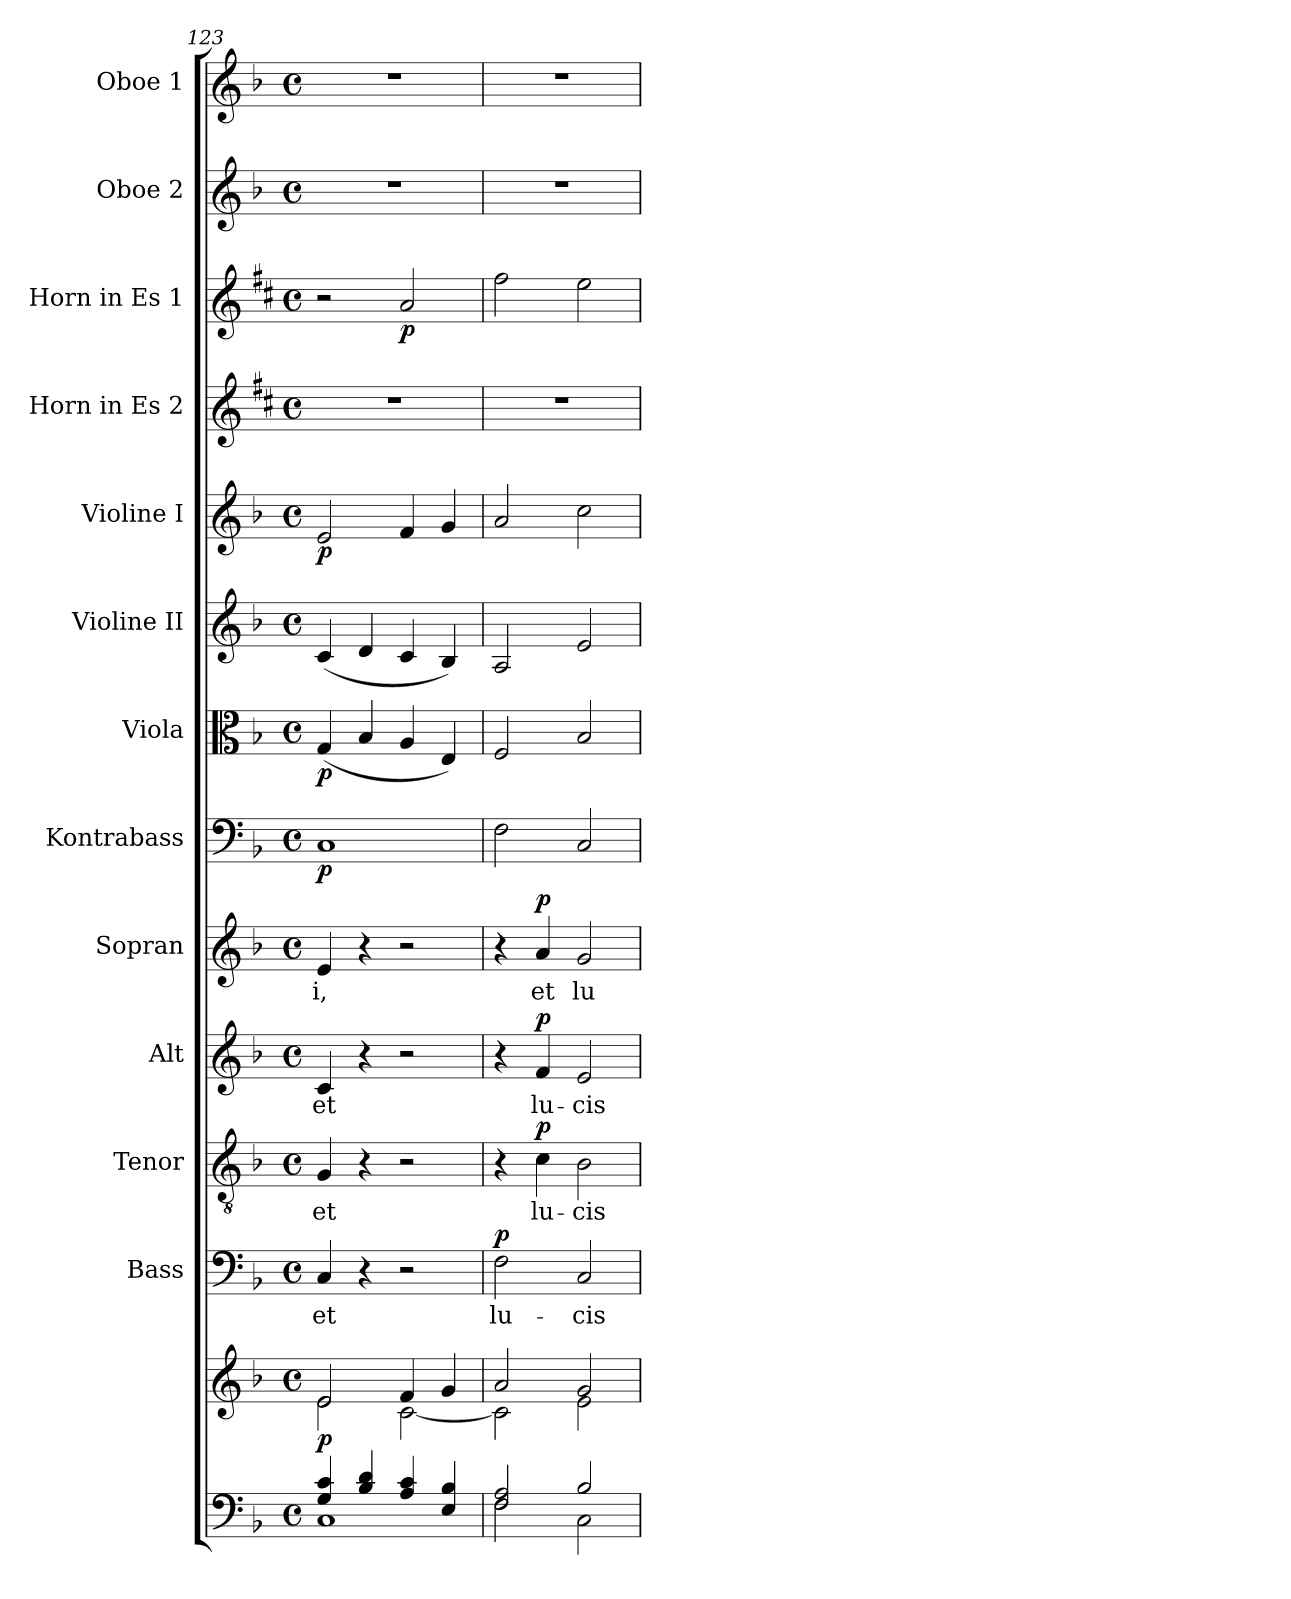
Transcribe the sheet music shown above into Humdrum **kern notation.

**kern	**kern	**dynam	**kern	**text	**dynam	**kern	**text	**dynam	**kern	**text	**dynam	**kern	**text	**dynam	**kern	**dynam	**kern	**dynam	**kern	**kern	**dynam	**kern	**kern	**dynam	**kern	**kern
*part13	*part13	*part13	*part12	*part12	*part12	*part11	*part11	*part11	*part10	*part10	*part10	*part9	*part9	*part9	*part8	*part8	*part7	*part7	*part6	*part5	*part5	*part4	*part3	*part3	*part2	*part1
*staff14	*staff13	*staff13/14	*staff12	*staff12	*staff12	*staff11	*staff11	*staff11	*staff10	*staff10	*staff10	*staff9	*staff9	*staff9	*staff8	*staff8	*staff7	*staff7	*staff6	*staff5	*staff5	*staff4	*staff3	*staff3	*staff2	*staff1
*	*	*	*I"Bass	*	*	*I"Tenor	*	*	*I"Alt	*	*	*I"Sopran	*	*	*I"Kontrabass	*	*I"Viola	*	*I"Violine II	*I"Violine I	*	*I"Horn in Es 2	*I"Horn in Es 1	*	*I"Oboe 2	*I"Oboe 1
*	*	*	*I'B.	*	*	*I'T.	*	*	*I'A.	*	*	*I'S.	*	*	*I'Kb.	*	*I'Vla.	*	*I'Vl. II	*I'Vl. I	*	*I'Hr. 2	*I'Hr. 1	*	*I'Ob. 2	*I'Ob. 1
*clefF4	*clefG2	*	*clefF4	*	*	*clefGv2	*	*	*clefG2	*	*	*clefG2	*	*	*clefF4	*	*clefC3	*	*clefG2	*clefG2	*	*clefG2	*clefG2	*	*clefG2	*clefG2
*	*	*	*	*	*	*	*	*	*	*	*	*	*	*	*ITrd7c12	*	*	*	*	*	*	*ITrd5c9	*ITrd5c9	*	*	*
*k[b-]	*k[b-]	*	*k[b-]	*	*	*k[b-]	*	*	*k[b-]	*	*	*k[b-]	*	*	*k[b-]	*	*k[b-]	*	*k[b-]	*k[b-]	*	*k[b-]	*k[b-]	*	*k[b-]	*k[b-]
*F:	*F:	*	*F:	*	*	*F:	*	*	*F:	*	*	*F:	*	*	*F:	*	*F:	*	*F:	*F:	*	*F:	*F:	*	*F:	*F:
*M4/4	*M4/4	*	*M4/4	*	*	*M4/4	*	*	*M4/4	*	*	*M4/4	*	*	*M4/4	*	*M4/4	*	*M4/4	*M4/4	*	*M4/4	*M4/4	*	*M4/4	*M4/4
*met(c)	*met(c)	*	*met(c)	*	*	*met(c)	*	*	*met(c)	*	*	*met(c)	*	*	*met(c)	*	*met(c)	*	*met(c)	*met(c)	*	*met(c)	*met(c)	*	*met(c)	*met(c)
=123	=123	=123	=123	=123	=123	=123	=123	=123	=123	=123	=123	=123	=123	=123	=123	=123	=123	=123	=123	=123	=123	=123	=123	=123	=123	=123
*^	*^	*	*	*	*	*	*	*	*	*	*	*	*	*	*	*	*	*	*	*	*	*	*	*	*	*
!	!	!	!	!LO:DY:b	!	!LO:LY:b	!	!	!LO:LY:b	!	!	!LO:LY:b	!	!	!LO:LY:b	!	!	!LO:DY:b	!	!LO:DY:b	!	!	!LO:DY:b	!	!	!	!	!
4G/ 4c/	1C	2e/	2e\	p	4C/	et	.	4G/	et	.	4c/	et	.	4e/	-i,	.	1CC	p	(<4G/	p	(<4c/	2e/	p	1r	2r	.	1r	1r
4B-/ 4d/	.	.	.	.	4r	.	.	4r	.	.	4r	.	.	4r	.	.	.	.	4B-/	.	4d/	.	.	.	.	.	.	.
!	!	!	!	!	!	!	!	!	!	!	!	!	!	!	!	!	!	!	!	!	!	!	!	!	!	!LO:DY:b	!	!
4A/ 4c/	.	4f/	[<2c\	.	2r	.	.	2r	.	.	2r	.	.	2r	.	.	.	.	4A/	.	4c/	4f/	.	.	2c/	p	.	.
4E/ 4B-/	.	4g/	.	.	.	.	.	.	.	.	.	.	.	.	.	.	.	.	4E/)	.	4B-/)	4g/	.	.	.	.	.	.
=124	=124	=124	=124	=124	=124	=124	=124	=124	=124	=124	=124	=124	=124	=124	=124	=124	=124	=124	=124	=124	=124	=124	=124	=124	=124	=124	=124	=124
!	!	!	!	!	!	!LO:LY:b	!LO:DY:a	!	!	!	!	!	!	!	!	!	!	!	!	!	!	!	!	!	!	!	!	!
2F/ 2A/	2F\	2a/	2c\]	.	2F\	lu-	p	4r	.	.	4r	.	.	4r	.	.	2FF\	.	2F/	.	2A/	2a/	.	1r	2a\	.	1r	1r
!	!	!	!	!	!	!	!	!	!LO:LY:b	!LO:DY:a	!	!LO:LY:b	!LO:DY:a	!	!LO:LY:b	!LO:DY:a	!	!	!	!	!	!	!	!	!	!	!	!
.	.	.	.	.	.	.	.	4c\	lu-	p	4f/	lu-	p	4a/	et	p	.	.	.	.	.	.	.	.	.	.	.	.
!	!	!	!	!	!	!LO:LY:b	!	!	!LO:LY:b	!	!	!LO:LY:b	!	!	!LO:LY:b	!	!	!	!	!	!	!	!	!	!	!	!	!
2B-/	2C\	2g/	2e\	.	2C/	-cis	.	2B-\	-cis	.	2e/	-cis	.	2g/	lu-	.	2CC/	.	2B-/	.	2e/	2cc\	.	.	2g\	.	.	.
*v	*v	*	*	*	*	*	*	*	*	*	*	*	*	*	*	*	*	*	*	*	*	*	*	*	*	*	*	*
*	*v	*v	*	*	*	*	*	*	*	*	*	*	*	*	*	*	*	*	*	*	*	*	*	*	*	*	*
=	=	=	=	=	=	=	=	=	=	=	=	=	=	=	=	=	=	=	=	=	=	=	=	=	=	=
*-	*-	*-	*-	*-	*-	*-	*-	*-	*-	*-	*-	*-	*-	*-	*-	*-	*-	*-	*-	*-	*-	*-	*-	*-	*-	*-
